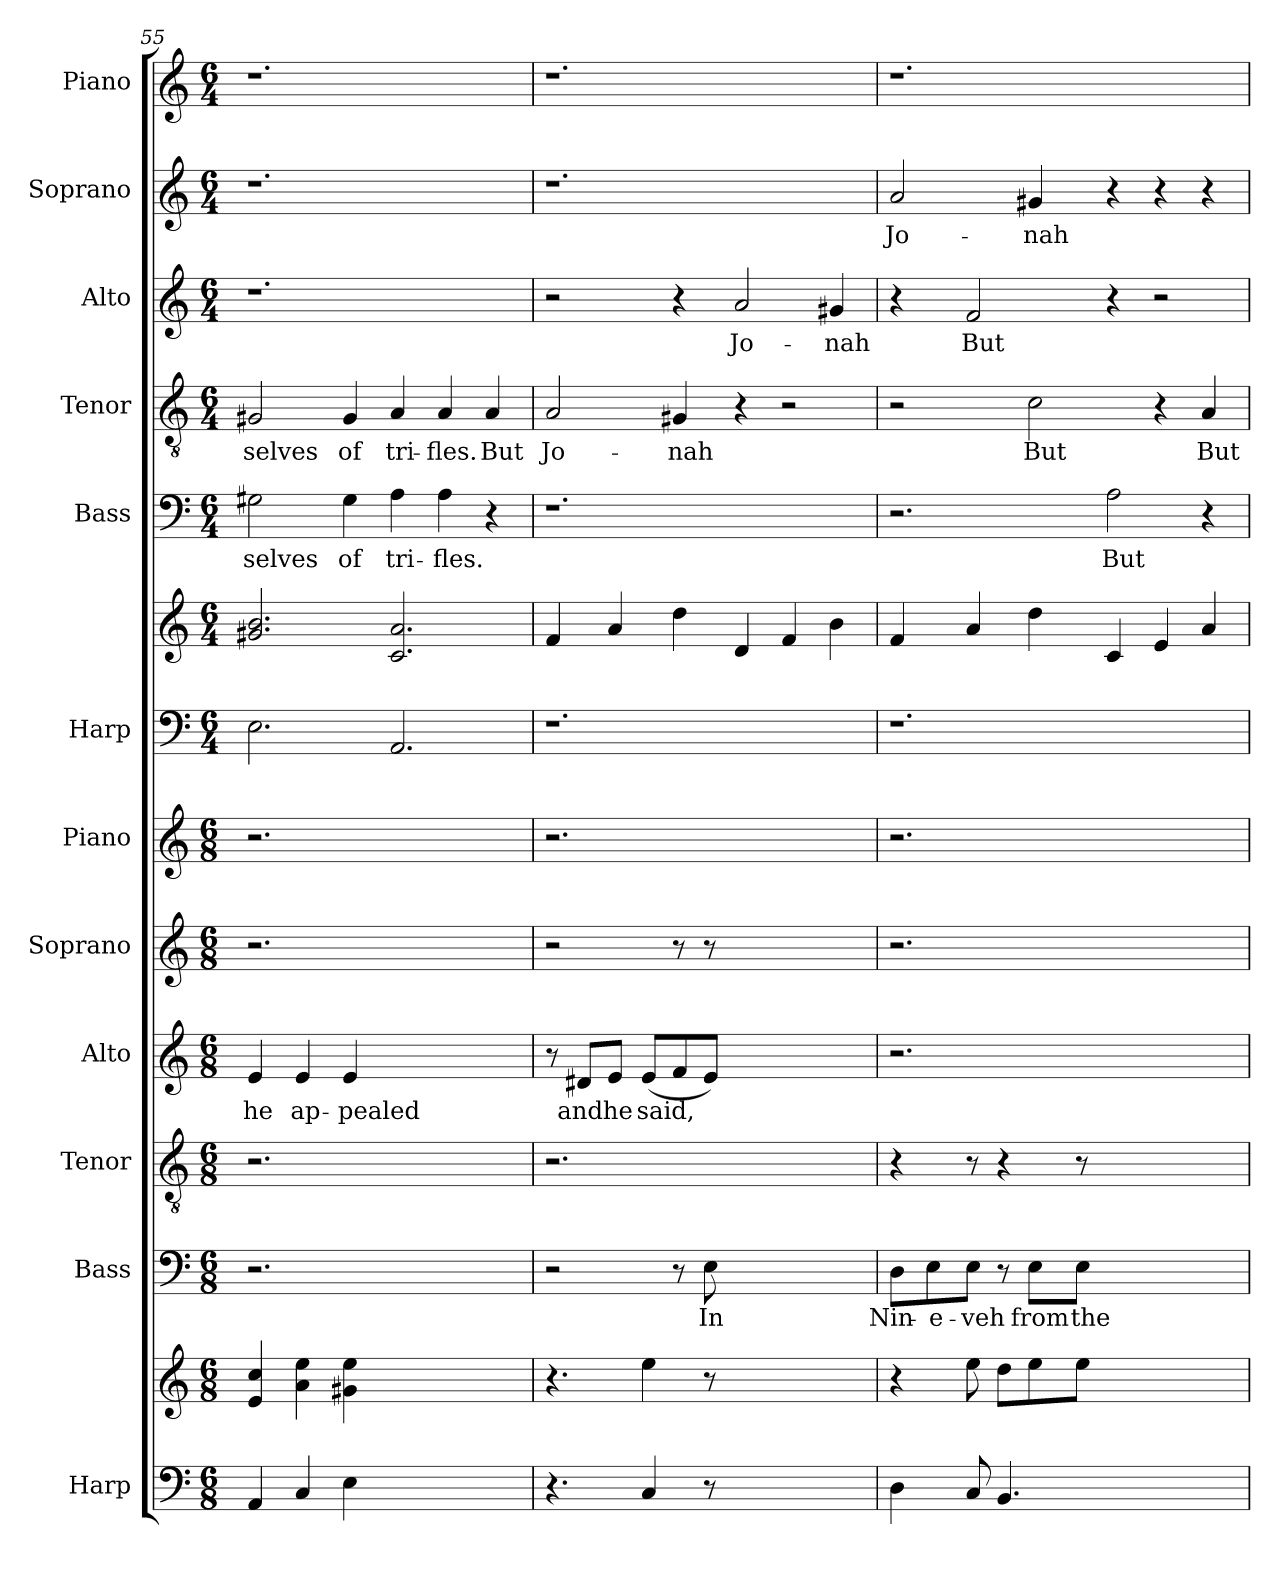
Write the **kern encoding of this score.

**kern	**kern	**kern	**text	**kern	**kern	**text	**kern	**kern	**kern	**kern	**kern	**text	**kern	**text	**kern	**text	**kern	**text	**kern
*part12	*part12	*part11	*part11	*part10	*part9	*part9	*part8	*part7	*part6	*part6	*part5	*part5	*part4	*part4	*part3	*part3	*part2	*part2	*part1
*staff14	*staff13	*staff12	*staff12	*staff11	*staff10	*staff10	*staff9	*staff8	*staff7	*staff6	*staff5	*staff5	*staff4	*staff4	*staff3	*staff3	*staff2	*staff2	*staff1
*I"Harp	*	*I"Bass	*	*I"Tenor	*I"Alto	*	*I"Soprano	*I"Piano	*I"Harp	*	*I"Bass	*	*I"Tenor	*	*I"Alto	*	*I"Soprano	*	*I"Piano
*I'Hrp.	*	*I'B.	*	*I'T.	*I'A.	*	*I'S.	*I'Pno	*I'Hrp.	*	*I'B.	*	*I'T.	*	*I'A.	*	*I'S.	*	*I'Pno
*clefF4	*clefG2	*clefF4	*	*clefGv2	*clefG2	*	*clefG2	*clefG2	*clefF4	*clefG2	*clefF4	*	*clefGv2	*	*clefG2	*	*clefG2	*	*clefG2
*k[]	*k[]	*k[]	*	*k[]	*k[]	*	*k[]	*k[]	*k[]	*k[]	*k[]	*	*k[]	*	*k[]	*	*k[]	*	*k[]
*M6/8	*M6/8	*M6/8	*	*M6/8	*M6/8	*	*M6/8	*M6/8	*M6/4	*M6/4	*M6/4	*	*M6/4	*	*M6/4	*	*M6/4	*	*M6/4
=55	=55	=55	=55	=55	=55	=55	=55	=55	=55	=55	=55	=55	=55	=55	=55	=55	=55	=55	=55
!	!	!	!	!	!	!LO:LY:b	!	!	!	!	!	!LO:LY:b	!	!LO:LY:b	!	!	!	!	!
4AA/	4e/ 4cc/	2.r	.	2.r	4e/	he	2.r	2.r	2.E\	2.g#X/ 2.b/	2G#X\	-selves	2G#X/	-selves	1.r	.	1.r	.	1.r
!	!	!	!	!	!	!LO:LY:b	!	!	!	!	!	!	!	!	!	!	!	!	!
4C/	4a\ 4ee\	.	.	.	4e/	ap-	.	.	.	.	.	.	.	.	.	.	.	.	.
!	!	!	!	!	!	!LO:LY:b	!	!	!	!	!	!LO:LY:b	!	!LO:LY:b	!	!	!	!	!
4E\	4g#X\ 4ee\	.	.	.	4e/	-pealed	.	.	.	.	4G#\	of	4G#/	of	.	.	.	.	.
!	!	!	!	!	!	!	!	!	!	!	!	!LO:LY:b	!	!LO:LY:b	!	!	!	!	!
2.ryy	2.ryy	2.ryy	.	2.ryy	2.ryy	.	2.ryy	2.ryy	2.AA/	2.c/ 2.a/	4A\	tri-	4A/	tri-	.	.	.	.	.
!	!	!	!	!	!	!	!	!	!	!	!	!LO:LY:b	!	!LO:LY:b	!	!	!	!	!
.	.	.	.	.	.	.	.	.	.	.	4A\	-fles.	4A/	-fles.	.	.	.	.	.
!	!	!	!	!	!	!	!	!	!	!	!	!	!	!LO:LY:b	!	!	!	!	!
.	.	.	.	.	.	.	.	.	.	.	4r	.	4A/	But	.	.	.	.	.
!!LO:LB:g=z
=56	=56	=56	=56	=56	=56	=56	=56	=56	=56	=56	=56	=56	=56	=56	=56	=56	=56	=56	=56
*	*	*	*	*	*	*	*	*	*	*	*	*	*	*	*	*	*	*	*MM144
!	!	!	!	!	!	!	!	!	!	!	!	!	!	!LO:LY:b	!	!	!	!	!
4.r	4.r	2r	.	2.r	8r	.	2r	2.r	1.r	4f/	1.r	.	2A/	Jo-	2r	.	1.r	.	1.r
!	!	!	!	!	!	!LO:LY:b	!	!	!	!	!	!	!	!	!	!	!	!	!
.	.	.	.	.	8d#X/L	and	.	.	.	.	.	.	.	.	.	.	.	.	.
!	!	!	!	!	!	!LO:LY:b	!	!	!	!	!	!	!	!	!	!	!	!	!
.	.	.	.	.	8e/J	he	.	.	.	4a/	.	.	.	.	.	.	.	.	.
!	!	!	!	!	!	!LO:LY:b	!	!	!	!	!	!	!	!	!	!	!	!	!
4C/	4ee\	.	.	.	(<8e/L	said,	.	.	.	.	.	.	.	.	.	.	.	.	.
!	!	!	!	!	!	!	!	!	!	!	!	!	!	!LO:LY:b	!	!	!	!	!
.	.	8r	.	.	8f/	.	8r	.	.	4dd\	.	.	4G#X/	-nah	4r	.	.	.	.
!	!	!	!LO:LY:b	!	!	!	!	!	!	!	!	!	!	!	!	!	!	!	!
8r	8r	8E\	In	.	8e/J)	.	8r	.	.	.	.	.	.	.	.	.	.	.	.
!	!	!	!	!	!	!	!	!	!	!	!	!	!	!	!	!LO:LY:b	!	!	!
2.ryy	2.ryy	2.ryy	.	2.ryy	2.ryy	.	2.ryy	2.ryy	.	4d/	.	.	4r	.	2a/	Jo-	.	.	.
.	.	.	.	.	.	.	.	.	.	4f/	.	.	2r	.	.	.	.	.	.
!	!	!	!	!	!	!	!	!	!	!	!	!	!	!	!	!LO:LY:b	!	!	!
.	.	.	.	.	.	.	.	.	.	4b\	.	.	.	.	4g#X/	-nah	.	.	.
=57	=57	=57	=57	=57	=57	=57	=57	=57	=57	=57	=57	=57	=57	=57	=57	=57	=57	=57	=57
!	!	!	!LO:LY:b	!	!	!	!	!	!	!	!	!	!	!	!	!	!	!LO:LY:b	!
4D\	4r	8D\L	Nin-	4r	2.r	.	2.r	2.r	1.r	4f/	2.r	.	2r	.	4r	.	2a/	Jo-	1.r
!	!	!	!LO:LY:b	!	!	!	!	!	!	!	!	!	!	!	!	!	!	!	!
.	.	8E\	-e-	.	.	.	.	.	.	.	.	.	.	.	.	.	.	.	.
!	!	!	!LO:LY:b	!	!	!	!	!	!	!	!	!	!	!	!	!LO:LY:b	!	!	!
8C/	8ee\	8E\J	-veh	8r	.	.	.	.	.	4a/	.	.	.	.	2f/	But	.	.	.
4.BB/	8dd\L	8r	.	4r	.	.	.	.	.	.	.	.	.	.	.	.	.	.	.
!	!	!	!LO:LY:b	!	!	!	!	!	!	!	!	!	!	!LO:LY:b	!	!	!	!LO:LY:b	!
.	8ee\	8E\L	from	.	.	.	.	.	.	4dd\	.	.	2c\	But	.	.	4g#X/	-nah	.
!	!	!	!LO:LY:b	!	!	!	!	!	!	!	!	!	!	!	!	!	!	!	!
.	8ee\J	8E\J	the	8r	.	.	.	.	.	.	.	.	.	.	.	.	.	.	.
!	!	!	!	!	!	!	!	!	!	!	!	!LO:LY:b	!	!	!	!	!	!	!
2.ryy	2.ryy	2.ryy	.	2.ryy	2.ryy	.	2.ryy	2.ryy	.	4c/	2A\	But	.	.	4r	.	4r	.	.
.	.	.	.	.	.	.	.	.	.	4e/	.	.	4r	.	2r	.	4r	.	.
!	!	!	!	!	!	!	!	!	!	!	!	!	!	!LO:LY:b	!	!	!	!	!
.	.	.	.	.	.	.	.	.	.	4a/	4r	.	4A/	But	.	.	4r	.	.
=	=	=	=	=	=	=	=	=	=	=	=	=	=	=	=	=	=	=	=
*-	*-	*-	*-	*-	*-	*-	*-	*-	*-	*-	*-	*-	*-	*-	*-	*-	*-	*-	*-
